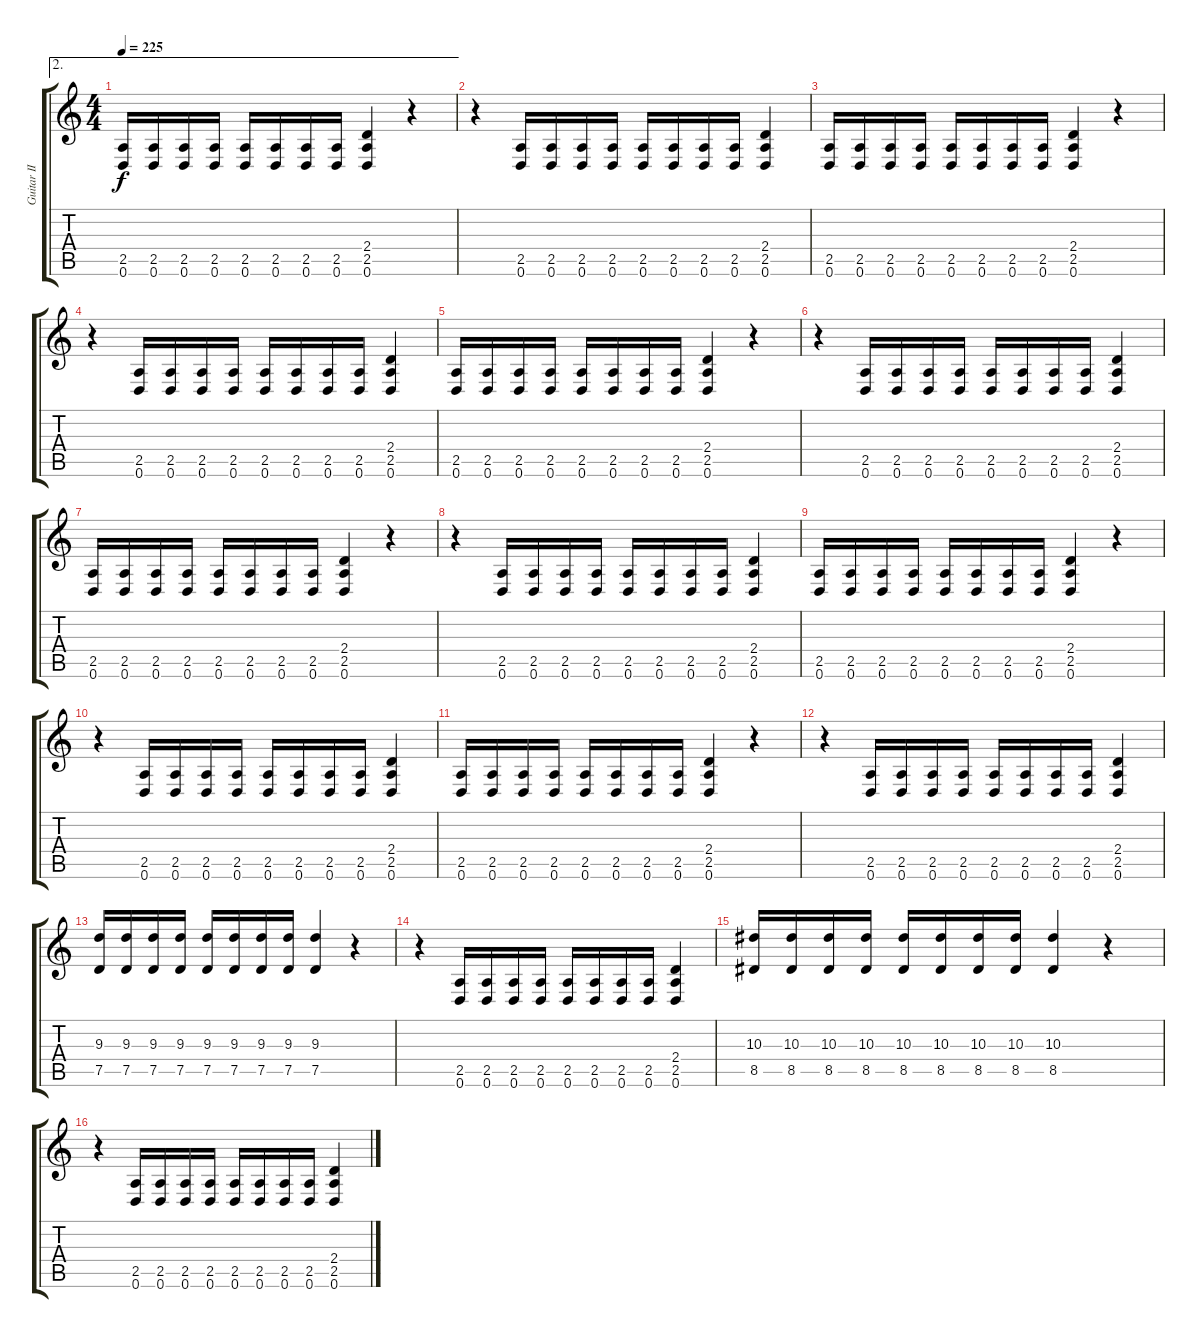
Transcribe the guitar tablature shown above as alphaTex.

\track ("Guitar II" "Guitar II") {instrument distortionguitar}
\staff {score tabs}
\tuning (D4 A3 F3 C3 G2 D2) {hide}
\ae 2
\ts (4 4)
\tempo 225
\clef g2
\ks c
(2.5 0.6).16{dy f} (2.5 0.6).16 (2.5 0.6).16 (2.5 0.6).16 (2.5 0.6).16 (2.5 0.6).16 (2.5 0.6).16 (2.5 0.6).16 (2.4 2.5 0.6).4 r.4 |
r.4 (2.5 0.6).16 (2.5 0.6).16 (2.5 0.6).16 (2.5 0.6).16 (2.5 0.6).16 (2.5 0.6).16 (2.5 0.6).16 (2.5 0.6).16 (2.4 2.5 0.6).4 |
(2.5 0.6).16 (2.5 0.6).16 (2.5 0.6).16 (2.5 0.6).16 (2.5 0.6).16 (2.5 0.6).16 (2.5 0.6).16 (2.5 0.6).16 (2.4 2.5 0.6).4 r.4 |
r.4 (2.5 0.6).16 (2.5 0.6).16 (2.5 0.6).16 (2.5 0.6).16 (2.5 0.6).16 (2.5 0.6).16 (2.5 0.6).16 (2.5 0.6).16 (2.4 2.5 0.6).4 |
(2.5 0.6).16 (2.5 0.6).16 (2.5 0.6).16 (2.5 0.6).16 (2.5 0.6).16 (2.5 0.6).16 (2.5 0.6).16 (2.5 0.6).16 (2.4 2.5 0.6).4 r.4 |
r.4 (2.5 0.6).16 (2.5 0.6).16 (2.5 0.6).16 (2.5 0.6).16 (2.5 0.6).16 (2.5 0.6).16 (2.5 0.6).16 (2.5 0.6).16 (2.4 2.5 0.6).4 |
(2.5 0.6).16 (2.5 0.6).16 (2.5 0.6).16 (2.5 0.6).16 (2.5 0.6).16 (2.5 0.6).16 (2.5 0.6).16 (2.5 0.6).16 (2.4 2.5 0.6).4 r.4 |
r.4 (2.5 0.6).16 (2.5 0.6).16 (2.5 0.6).16 (2.5 0.6).16 (2.5 0.6).16 (2.5 0.6).16 (2.5 0.6).16 (2.5 0.6).16 (2.4 2.5 0.6).4 |
(2.5 0.6).16 (2.5 0.6).16 (2.5 0.6).16 (2.5 0.6).16 (2.5 0.6).16 (2.5 0.6).16 (2.5 0.6).16 (2.5 0.6).16 (2.4 2.5 0.6).4 r.4 |
r.4 (2.5 0.6).16 (2.5 0.6).16 (2.5 0.6).16 (2.5 0.6).16 (2.5 0.6).16 (2.5 0.6).16 (2.5 0.6).16 (2.5 0.6).16 (2.4 2.5 0.6).4 |
(2.5 0.6).16 (2.5 0.6).16 (2.5 0.6).16 (2.5 0.6).16 (2.5 0.6).16 (2.5 0.6).16 (2.5 0.6).16 (2.5 0.6).16 (2.4 2.5 0.6).4 r.4 |
r.4 (2.5 0.6).16 (2.5 0.6).16 (2.5 0.6).16 (2.5 0.6).16 (2.5 0.6).16 (2.5 0.6).16 (2.5 0.6).16 (2.5 0.6).16 (2.4 2.5 0.6).4 |
(9.3 7.5).16 (9.3 7.5).16 (9.3 7.5).16 (9.3 7.5).16 (9.3 7.5).16 (9.3 7.5).16 (9.3 7.5).16 (9.3 7.5).16 (9.3 7.5).4 r.4 |
r.4 (2.5 0.6).16 (2.5 0.6).16 (2.5 0.6).16 (2.5 0.6).16 (2.5 0.6).16 (2.5 0.6).16 (2.5 0.6).16 (2.5 0.6).16 (2.4 2.5 0.6).4 |
(10.3 8.5).16 (10.3 8.5).16 (10.3 8.5).16 (10.3 8.5).16 (10.3 8.5).16 (10.3 8.5).16 (10.3 8.5).16 (10.3 8.5).16 (10.3 8.5).4 r.4 |
r.4 (2.5 0.6).16 (2.5 0.6).16 (2.5 0.6).16 (2.5 0.6).16 (2.5 0.6).16 (2.5 0.6).16 (2.5 0.6).16 (2.5 0.6).16 (2.4 2.5 0.6).4
